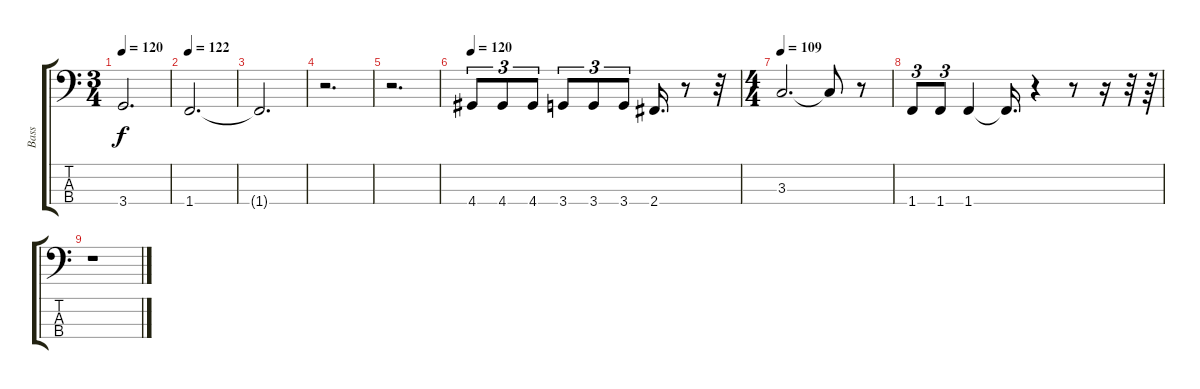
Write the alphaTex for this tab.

\track ("Bass" "Bass") {instrument electricbassfinger}
\staff {score tabs}
\tuning (G2 D2 A1 E1) {hide}
\ts (3 4)
\tempo 120
\clef f4
\ks c
3.4{t}.2{d dy f} |
\tempo 122
1.4.2{d} |
1.4{t}.2{d} |
r.2{d} |
r.2{d} |
\tempo 120
4.4.8{tu (3 2)} 4.4.8{tu (3 2)} 4.4.8{tu (3 2)} 3.4.8{tu (3 2)} 3.4.8{tu (3 2)} 3.4.8{tu (3 2)} 2.4.16{d} r.8 r.32 |
\ts (4 4)
\tempo 109
3.3.2{d} 3.3{t}.8 r.8 |
1.4.8{tu (3 2)} 1.4.8{tu (3 2)} 1.4.4 1.4{t}.16{d} r.4 r.8 r.16 r.32 r.64 |
r.1
